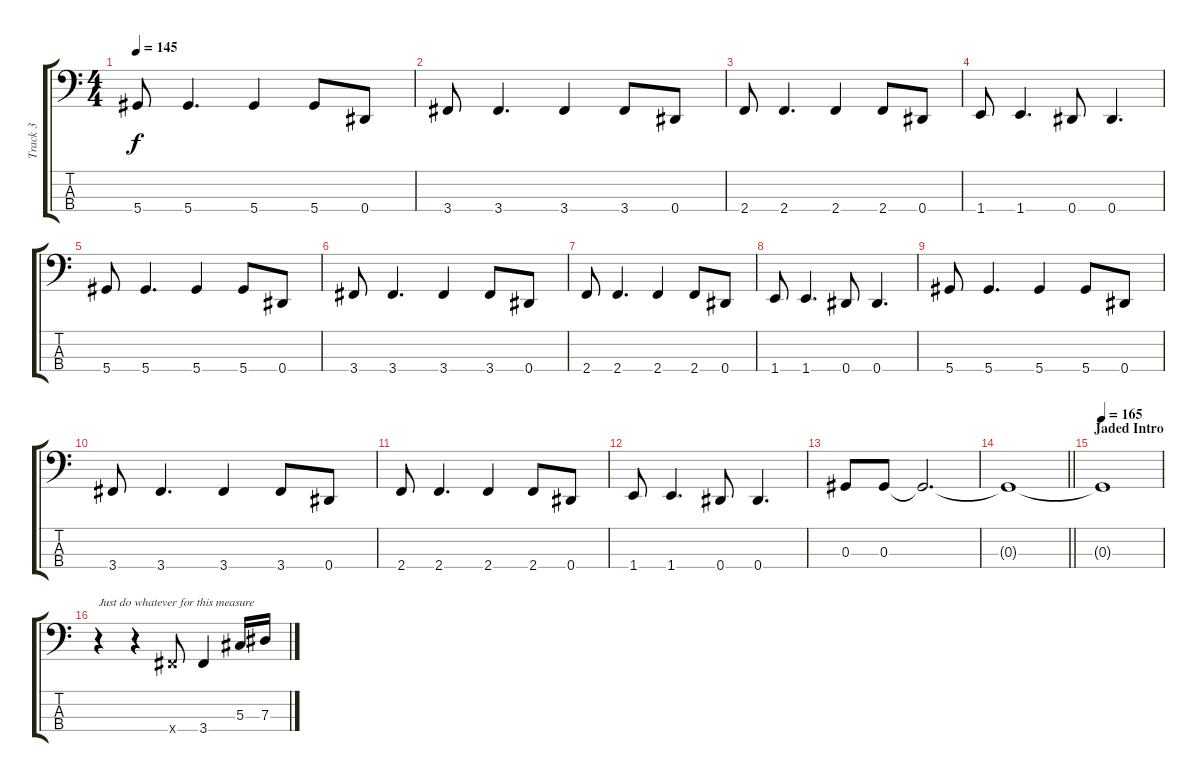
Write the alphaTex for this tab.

\track ("Track 3" "Track 3") {instrument electricbassfinger}
\staff {score tabs}
\tuning (Gb2 Db2 Ab1 Eb1) {hide}
\ts (4 4)
\tempo 145
\clef f4
\ks c
5.4.8{dy f} 5.4.4{d} 5.4.4 5.4.8 0.4.8 |
3.4.8 3.4.4{d} 3.4.4 3.4.8 0.4.8 |
2.4.8 2.4.4{d} 2.4.4 2.4.8 0.4.8 |
1.4.8 1.4.4{d} 0.4.8 0.4.4{d} |
5.4.8 5.4.4{d} 5.4.4 5.4.8 0.4.8 |
3.4.8 3.4.4{d} 3.4.4 3.4.8 0.4.8 |
2.4.8 2.4.4{d} 2.4.4 2.4.8 0.4.8 |
1.4.8 1.4.4{d} 0.4.8 0.4.4{d} |
5.4.8 5.4.4{d} 5.4.4 5.4.8 0.4.8 |
3.4.8 3.4.4{d} 3.4.4 3.4.8 0.4.8 |
2.4.8 2.4.4{d} 2.4.4 2.4.8 0.4.8 |
1.4.8 1.4.4{d} 0.4.8 0.4.4{d} |
0.3.8 0.3.8 0.3{t}.2{d} |
\barLineRight lightlight
0.3{t}.1 |
\section ("" "Jaded Intro")
\tempo 165
0.3{t}.1 |
r.4{txt "Just do whatever for this measure"} r.4 3.4{x}.8 3.4.4 5.3.16 7.3.16
